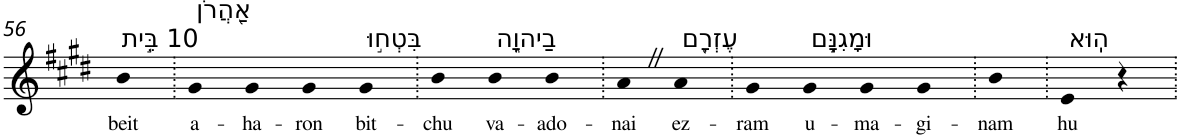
**kern	**text
*part1	*part1
*staff1	*staff1
*I"Piano	*
*I'Pno	*
!!LO:PB:g=z
*clefG2	*
*k[f#c#g#d#]	*
*E:	*
=56	=56
!LO:TX:a:t=10 בֵּ֣ית	!
!	!LO:LY:b
4b	beit
=57.	=57.
!LO:TX:a:t=אַ֭הֲרֹן	!
!	!LO:LY:b
4g#	a-
!	!LO:LY:b
4g#	-ha-
!	!LO:LY:b
4g#	-ron
!LO:TX:a:t=בִּטְח֣וּ	!
!	!LO:LY:b
4g#	bit-
=58.	=58.
!	!LO:LY:b
4b	-chu
!LO:TX:a:t=בַיהוָ֑ה	!
!	!LO:LY:b
4b	va-
!	!LO:LY:b
4b	-ado-
=59.	=59.
!	!LO:LY:b
4aZ	-nai
!LO:TX:a:t=עֶזְרָ֖ם	!
!	!LO:LY:b
4a	ez-
=60.	=60.
!	!LO:LY:b
4g#	-ram
!LO:TX:a:t=וּמָגִנָּ֣ם	!
!	!LO:LY:b
4g#	u-
!	!LO:LY:b
4g#	-ma-
!	!LO:LY:b
4g#	-gi-
=61.	=61.
!	!LO:LY:b
4b	-nam
=62.	=62.
!LO:TX:a:t=הֽוּא	!
!	!LO:LY:b
4e	hu
4r	.
=.	=.
*-	*-
